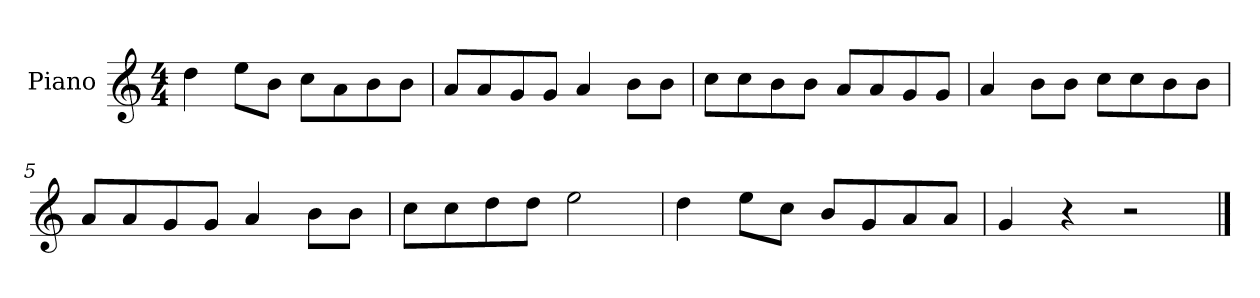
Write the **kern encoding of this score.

**kern
*part1
*staff1
*I"Piano
*I'P-no
*clefG2
*k[]
*M4/4
*MM90
=1
4dd\
8ee\L
8b\J
8cc\L
8a\
8b\
8b\J
=2
8a/L
8a/
8g/
8g/J
4a/
8b\L
8b\J
=3
8cc\L
8cc\
8b\
8b\J
8a/L
8a/
8g/
8g/J
=4
4a/
8b\L
8b\J
8cc\L
8cc\
8b\
8b\J
=5
8a/L
8a/
8g/
8g/J
4a/
8b\L
8b\J
!!LO:LB:g=z
=6
8cc\L
8cc\
8dd\
8dd\J
2ee\
=7
4dd\
8ee\L
8cc\J
8b/L
8g/
8a/
8a/J
=8
4g/
4r
2r
==
*-
